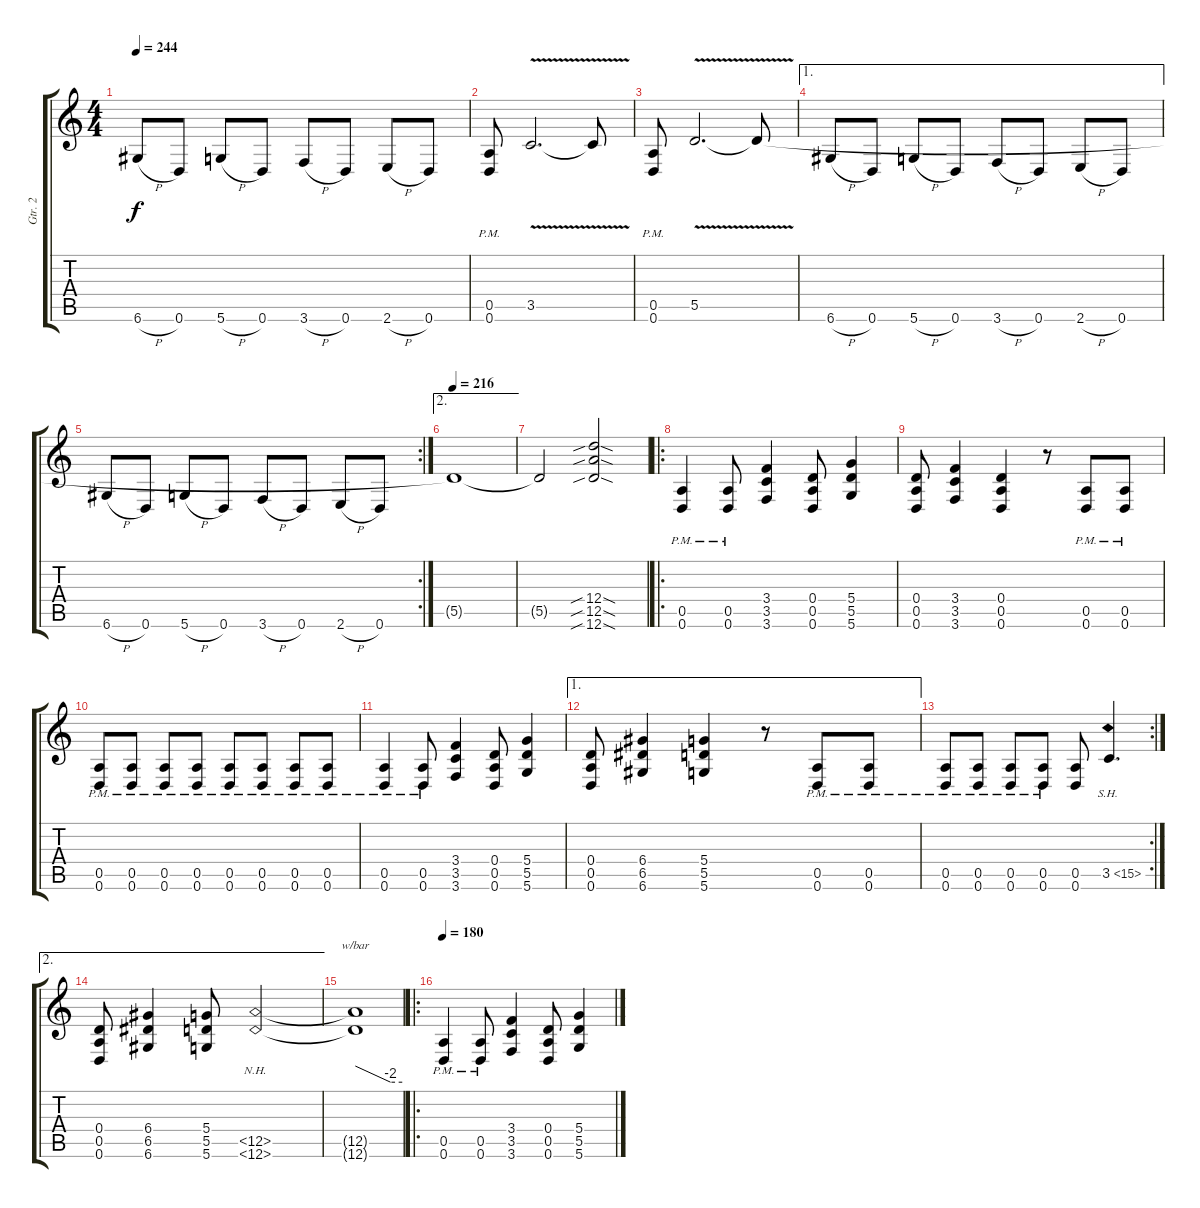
\track ("Gtr. 2" "Gtr. 2") {instrument distortionguitar}
\staff {score tabs}
\tuning (E4 B3 G3 D3 A2 D2) {hide}
\ts (4 4)
\tempo 244
\clef g2
\ks c
6.6{h}.8{dy f} 0.6.8 5.6{h}.8 0.6.8 3.6{h}.8 0.6.8 2.6{h}.8 0.6.8 |
(0.5{pm} 0.6{pm}).8 3.5{v}.2{d} 3.5{t}.8 |
(0.5{pm} 0.6{pm}).8 5.5{v}.2{d} 5.5{t}.8 |
\ae 1
6.6{h}.8 0.6.8 5.6{h}.8 0.6.8 3.6{h}.8 0.6.8 2.6{h}.8 0.6.8 |
\rc 2
6.6{h}.8 0.6.8 5.6{h}.8 0.6.8 3.6{h}.8 0.6.8 2.6{h}.8 0.6.8 |
\ae 2
\tempo 216
5.5{t}.1 |
5.5{t}.2 (12.4{sib sod} 12.5{sib sod} 12.6{sib sod}).2 |
\ro
(0.5{pm} 0.6{pm}).4 (0.5{pm} 0.6{pm}).8 (3.4 3.5 3.6).4 (0.4 0.5 0.6).8 (5.4 5.5 5.6).4 |
(0.4 0.5 0.6).8 (3.4 3.5 3.6).4 (0.4 0.5 0.6).4 r.8 (0.5{pm} 0.6{pm}).8 (0.5{pm} 0.6{pm}).8 |
(0.5{pm} 0.6{pm}).8 (0.5{pm} 0.6{pm}).8 (0.5{pm} 0.6{pm}).8 (0.5{pm} 0.6{pm}).8 (0.5{pm} 0.6{pm}).8 (0.5{pm} 0.6{pm}).8 (0.5{pm} 0.6{pm}).8 (0.5{pm} 0.6{pm}).8 |
(0.5{pm} 0.6{pm}).4 (0.5{pm} 0.6{pm}).8 (3.4 3.5 3.6).4 (0.4 0.5 0.6).8 (5.4 5.5 5.6).4 |
\ae 1
(0.4 0.5 0.6).8 (6.4 6.5 6.6).4 (5.4 5.5 5.6).4 r.8 (0.5{pm} 0.6{pm}).8 (0.5{pm} 0.6{pm}).8 |
\rc 2
(0.5{pm} 0.6{pm}).8 (0.5{pm} 0.6{pm}).8 (0.5{pm} 0.6{pm}).8 (0.5{pm} 0.6{pm}).8 (0.5 0.6).8 3.5{sh 12}.4{d} |
\ae 2
(0.4 0.5 0.6).8 (6.4 6.5 6.6).4 (5.4 5.5 5.6).8 (12.5{nh} 12.6{nh}).2 |
(12.5{t} 12.6{t}).1{tbe (custom default 0 0 45 -8 60 -8)} |
\ro
\tempo 185
\tempo 211
\tempo 180
(0.5{pm} 0.6{pm}).4 (0.5{pm} 0.6{pm}).8 (3.4 3.5 3.6).4 (0.4 0.5 0.6).8 (5.4 5.5 5.6).4
